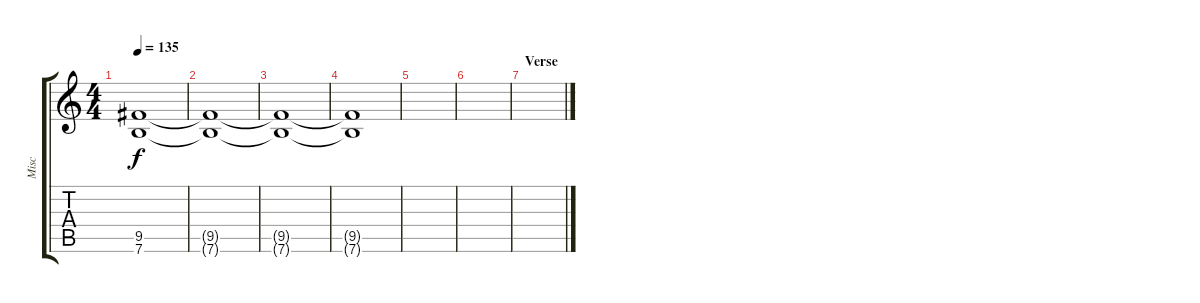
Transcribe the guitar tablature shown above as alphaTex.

\track ("Misc" "Misc") {instrument distortionguitar}
\staff {score tabs}
\tuning (E4 B3 G3 D3 A2 E2) {hide}
\ts (4 4)
\tempo 135
\clef g2
\ks c
(9.5{t} 7.6{t}).1{dy f} |
(9.5{t} 7.6{t}).1 |
(9.5{t} 7.6{t}).1 |
(9.5{t} 7.6{t}).1 |
|
|
\section ("" "Verse")
